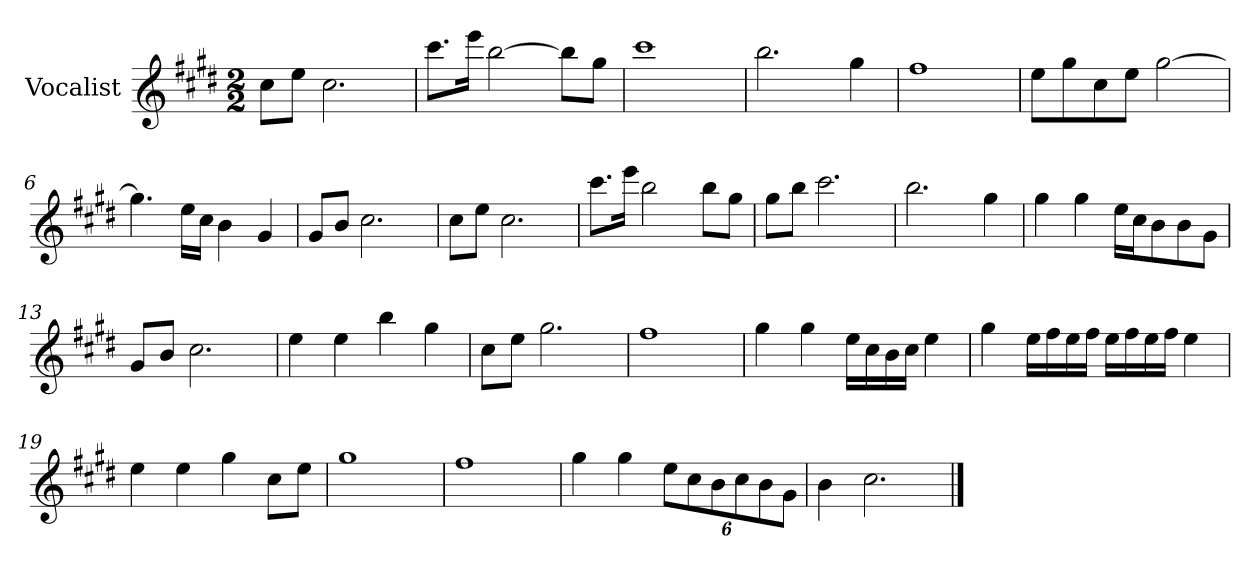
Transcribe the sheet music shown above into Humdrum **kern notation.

**kern
*part1
*staff1
*I"Vocalist
*k[f#c#g#d#]
*E:
*M2/2
=
8cc#L
8eeJ
2.cc#
=1
8.ccc#L
16eeeJk
[2bb
8bbL]
8gg#J
=2
1ccc#
=3
2.bb
4gg#
=4
1ff#
=5
8eeL
8gg#
8cc#
8eeJ
[2gg#
=6
4.gg#]
16eeLL
16cc#JJ
4b
4g#
=7
8g#L
8bJ
2.cc#
=8
8cc#L
8eeJ
2.cc#
=9
8.ccc#L
16eeeJk
2bb
8bbL
8gg#J
=10
8gg#L
8bbJ
2.ccc#
=11
2.bb
4gg#
=12
4gg#
4gg#
16eeLL
16cc#J
8b
8b
8g#J
=13
8g#L
8bJ
2.cc#
=14
4ee
4ee
4bb
4gg#
=15
8cc#L
8eeJ
2.gg#
=16
1ff#
=17
4gg#
4gg#
16eeLL
16cc#
16b
16cc#JJ
4ee
=18
4gg#
16eeLL
16ff#
16ee
16ff#JJ
16eeLL
16ff#
16ee
16ff#JJ
4ee
=19
4ee
4ee
4gg#
8cc#L
8eeJ
=20
1gg#
=21
1ff#
=22
4gg#
4gg#
12eeL
12cc#
12b
12cc#
12b
12g#J
=23
4b
2.cc#
==
*-
